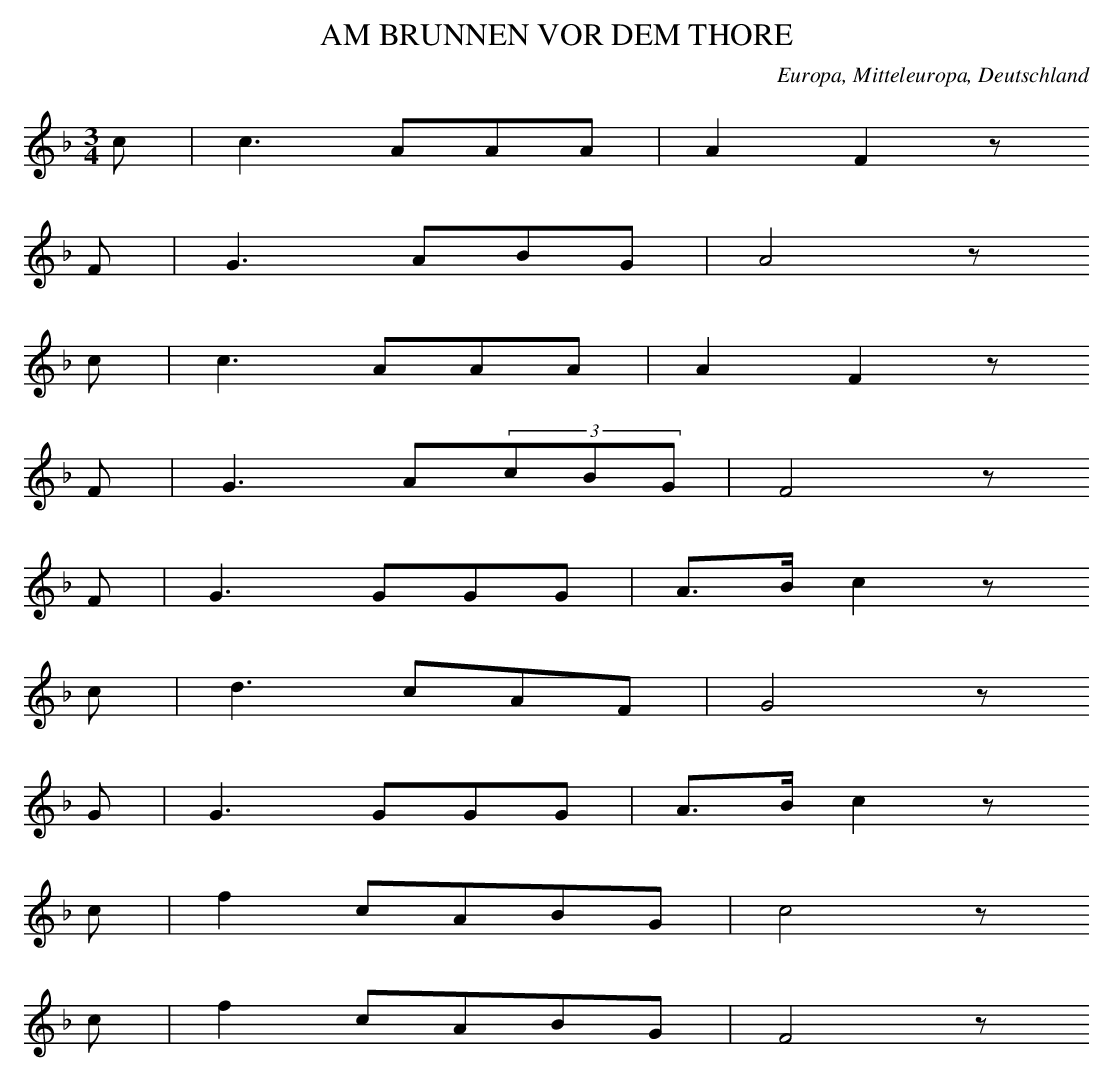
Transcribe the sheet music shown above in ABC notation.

X:1
T: AM BRUNNEN VOR DEM THORE
O: Europa, Mitteleuropa, Deutschland
M: 3/4
L: 1/16
K: F
c2 | c6A2A2A2 | A4F4z2
F2 | G6A2B2G2 | A8z2
c2 | c6A2A2A2 | A4F4z2
F2 | G6A2(3c2B2G2 | F8z2
F2 | G6G2G2G2 | A3Bc4z2
c2 | d6c2A2F2 | G8z2
G2 | G6G2G2G2 | A3Bc4z2
c2 | f4c2A2B2G2 | c8z2
c2 | f4c2A2B2G2 | F8z2
